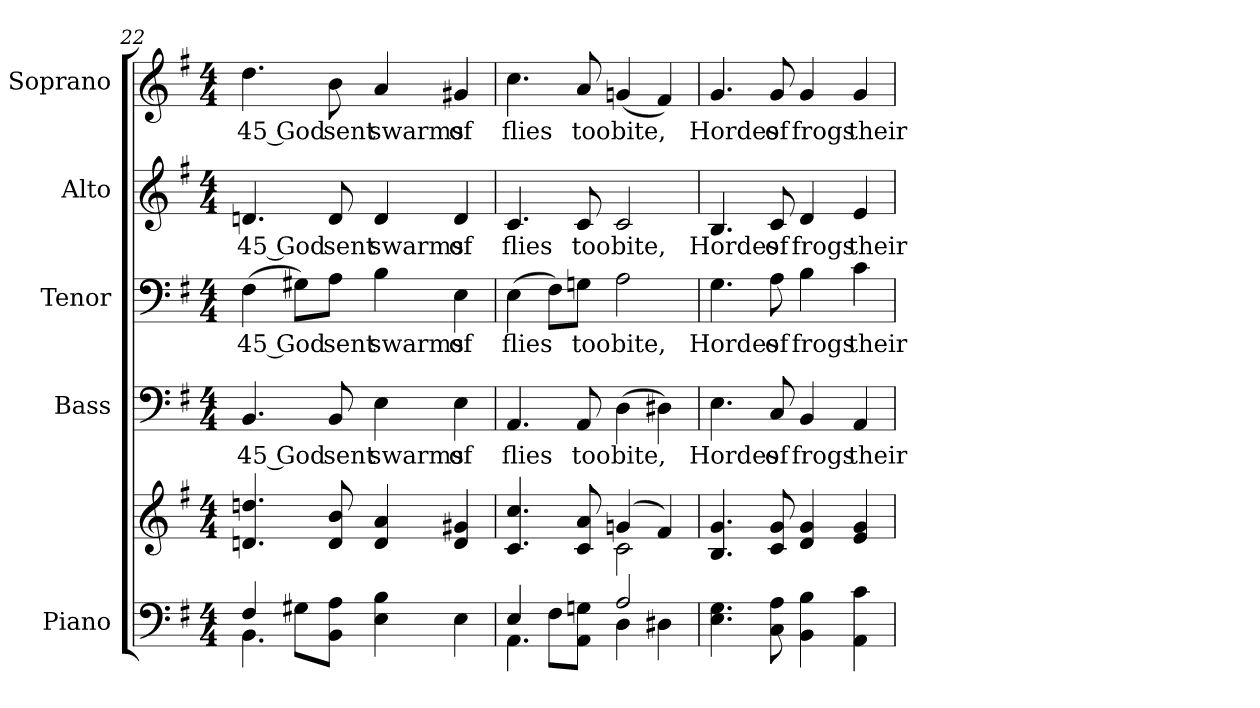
**kern	**kern	**kern	**text	**kern	**text	**kern	**text	**kern	**text
*part5	*part5	*part4	*part4	*part3	*part3	*part2	*part2	*part1	*part1
*staff6	*staff5	*staff4	*staff4	*staff3	*staff3	*staff2	*staff2	*staff1	*staff1
*I"Piano	*	*I"Bass	*	*I"Tenor	*	*I"Alto	*	*I"Soprano	*
*I'Pno.	*	*I'B.	*	*I'T.	*	*I'A.	*	*I'S.	*
!!LO:LB:g=z
*clefF4	*clefG2	*clefF4	*	*clefF4	*	*clefG2	*	*clefG2	*
*k[f#]	*k[f#]	*k[f#]	*	*k[f#]	*	*k[f#]	*	*k[f#]	*
*G:	*G:	*G:	*	*G:	*	*G:	*	*G:	*
*M4/4	*M4/4	*M4/4	*	*M4/4	*	*M4/4	*	*M4/4	*
=22	=22	=22	=22	=22	=22	=22	=22	=22	=22
*^	*	*	*	*	*	*	*	*	*
!	!	!	!	!LO:LY:b:color=#000000	!	!	!	!	!	!
!	!	!	!	!	!	!LO:LY:b:color=#000000	!	!	!	!
!	!	!	!	!	!	!	!	!LO:LY:b:color=#000000	!	!
!	!	!	!	!	!	!	!	!	!	!LO:LY:b:color=#000000
4F#i/	4.BBi\	4.dni/ 4.ddni	4.BBi/	45 God	(4F#i\	45 God	4.dni/	45 God	4.ddi\	45 God
8G#Xi\L	.	.	.	.	8G#Xi\L)	.	.	.	.	.
!	!	!	!	!LO:LY:b:color=#000000	!	!	!	!	!	!
!	!	!	!	!	!	!LO:LY:b:color=#000000	!	!	!	!
!	!	!	!	!	!	!	!	!LO:LY:b:color=#000000	!	!
!	!	!	!	!	!	!	!	!	!	!LO:LY:b:color=#000000
8BBi\ 8Ai\J	8ryy	8di/ 8bi	8BBi/	sent	8Ai\J	sent	8di/	sent	8bi\	sent
!	!	!	!	!LO:LY:b:color=#000000	!	!	!	!	!	!
!	!	!	!	!	!	!LO:LY:b:color=#000000	!	!	!	!
!	!	!	!	!	!	!	!	!LO:LY:b:color=#000000	!	!
!	!	!	!	!	!	!	!	!	!	!LO:LY:b:color=#000000
4Ei\ 4Bi	2ryy	4di/ 4ai	4Ei\	swarms	4Bi\	swarms	4di/	swarms	4ai/	swarms
!	!	!	!	!LO:LY:b:color=#000000	!	!	!	!	!	!
!	!	!	!	!	!	!LO:LY:b:color=#000000	!	!	!	!
!	!	!	!	!	!	!	!	!LO:LY:b:color=#000000	!	!
!	!	!	!	!	!	!	!	!	!	!LO:LY:b:color=#000000
4Ei\	.	4di/ 4g#Xi	4Ei\	of	4Ei\	of	4di/	of	4g#Xi/	of
=23	=23	=23	=23	=23	=23	=23	=23	=23	=23	=23
*	*	*^	*	*	*	*	*	*	*	*
!	!	!	!	!	!LO:LY:b:color=#000000	!	!	!	!	!	!
!	!	!	!	!	!	!	!LO:LY:b:color=#000000	!	!	!	!
!	!	!	!	!	!	!	!	!	!LO:LY:b:color=#000000	!	!
!	!	!	!	!	!	!	!	!	!	!	!LO:LY:b:color=#000000
4Ei/	4.AAi\	4.ci/ 4.cci	2ryy	4.AAi/	flies	(4Ei\	flies	4.ci/	flies	4.cci\	flies
8F#i\L	.	.	.	.	.	8F#i\L)	.	.	.	.	.
!	!	!	!	!	!LO:LY:b:color=#000000	!	!	!	!	!	!
!	!	!	!	!	!	!	!LO:LY:b:color=#000000	!	!	!	!
!	!	!	!	!	!	!	!	!	!LO:LY:b:color=#000000	!	!
!	!	!	!	!	!	!	!	!	!	!	!LO:LY:b:color=#000000
8AAi\ 8Gni\J	8ryy	8ci/ 8ai	.	8AAi/	too	8Gni\J	too	8ci/	too	8ai/	too
!	!	!	!	!	!LO:LY:b:color=#000000	!	!	!	!	!	!
!	!	!	!	!	!	!	!LO:LY:b:color=#000000	!	!	!	!
!	!	!	!	!	!	!	!	!	!LO:LY:b:color=#000000	!	!
!	!	!	!	!	!	!	!	!	!	!	!LO:LY:b:color=#000000
2Ai/	4Di\	(4gni/	2ci\	(4Di\	bite,	2Ai\	bite,	2ci/	bite,	(4gni/	bite,
.	4D#Xi\	4f#i/)	.	4D#Xi\)	.	.	.	.	.	4f#i/)	.
*v	*v	*	*	*	*	*	*	*	*	*	*
*	*v	*v	*	*	*	*	*	*	*	*
=24	=24	=24	=24	=24	=24	=24	=24	=24	=24
*^	*	*	*	*	*	*	*	*	*
!	!	!	!	!LO:LY:b:color=#000000	!	!	!	!	!	!
*v	*v	*	*	*	*	*	*	*	*	*
*^	*	*	*	*	*	*	*	*	*
!	!	!	!	!	!	!LO:LY:b:color=#000000	!	!	!	!
*v	*v	*	*	*	*	*	*	*	*	*
*^	*	*	*	*	*	*	*	*	*
!	!	!	!	!	!	!	!	!LO:LY:b:color=#000000	!	!
*v	*v	*	*	*	*	*	*	*	*	*
*^	*	*	*	*	*	*	*	*	*
!	!	!	!	!	!	!	!	!	!	!LO:LY:b:color=#000000
*v	*v	*	*	*	*	*	*	*	*	*
4.Ei\ 4.Gi	4.Bi/ 4.gi	4.Ei\	Hordes	4.Gi\	Hordes	4.Bi/	Hordes	4.gi/	Hordes
!	!	!	!LO:LY:b:color=#000000	!	!	!	!	!	!
!	!	!	!	!	!LO:LY:b:color=#000000	!	!	!	!
!	!	!	!	!	!	!	!LO:LY:b:color=#000000	!	!
!	!	!	!	!	!	!	!	!	!LO:LY:b:color=#000000
8Ci\ 8Ai	8ci/ 8gi	8Ci/	of	8Ai\	of	8ci/	of	8gi/	of
!	!	!	!LO:LY:b:color=#000000	!	!	!	!	!	!
!	!	!	!	!	!LO:LY:b:color=#000000	!	!	!	!
!	!	!	!	!	!	!	!LO:LY:b:color=#000000	!	!
!	!	!	!	!	!	!	!	!	!LO:LY:b:color=#000000
4BBi\ 4Bi	4di/ 4gi	4BBi/	frogs	4Bi\	frogs	4di/	frogs	4gi/	frogs
!	!	!	!LO:LY:b:color=#000000	!	!	!	!	!	!
!	!	!	!	!	!LO:LY:b:color=#000000	!	!	!	!
!	!	!	!	!	!	!	!LO:LY:b:color=#000000	!	!
!	!	!	!	!	!	!	!	!	!LO:LY:b:color=#000000
4AAi\ 4ci	4ei/ 4gi	4AAi/	their	4ci\	their	4ei/	their	4gi/	their
=	=	=	=	=	=	=	=	=	=
*-	*-	*-	*-	*-	*-	*-	*-	*-	*-
